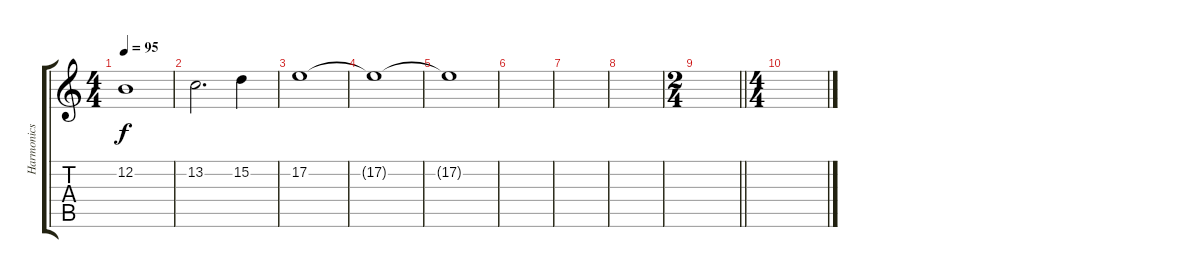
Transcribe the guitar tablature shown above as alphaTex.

\track ("Harmonics" "Harmonics") {instrument harmonica}
\staff {score tabs}
\tuning (E4 B3 G3 D3 A2 E2) {hide}
\ts (4 4)
\tempo 95
\clef g2
\ks c
12.2.1{dy f} |
13.2.2{d} 15.2.4 |
17.2.1{volume 10} |
17.2{t}.1{volume 8} |
17.2{t}.1{volume 6} |
|
|
|
\ts (2 4)
\barLineRight lightlight
|
\ts (4 4)
